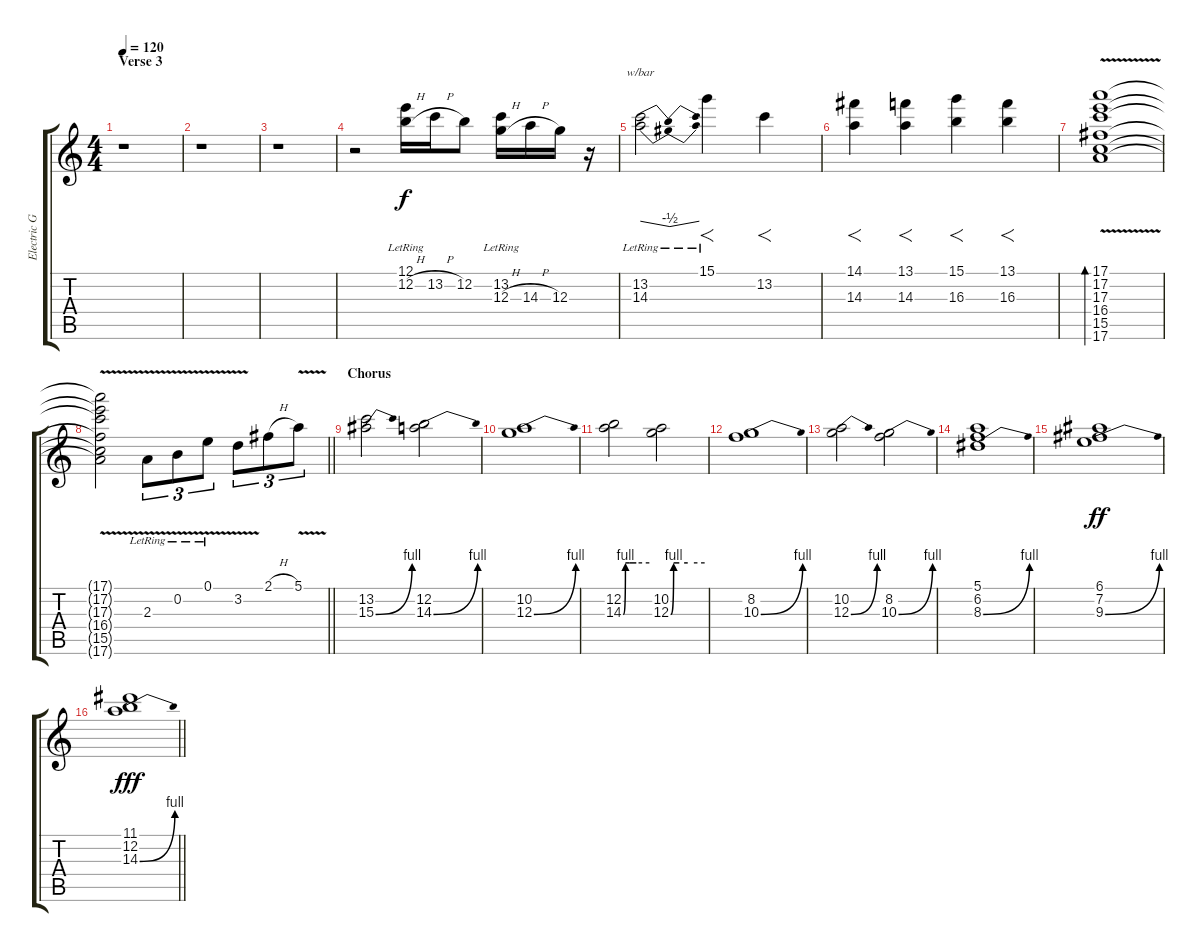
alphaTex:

\track ("Electric Guitar" "Electric G") {instrument overdrivenguitar}
\staff {score tabs}
\tuning (E4 B3 G3 D3 A2 E2) {hide}
\ts (4 4)
\section ("" "Verse 3")
\tempo 120
\clef g2
\ks c
r.1{dy f} |
r.1 |
r.1 |
r.2 (12.1{lr} 12.2{h}).16{volume 9} 13.2{h}.16 12.2.8 (13.2{lr} 12.3{h}).16 14.3{h}.16 12.3.16 r.16{volume 0} |
(13.2{lr} 14.3{lr}).2{tbe (dip default 0 0 30 -2 60 0) volume 9} 15.1{lr}.4{f} 13.2.4{f} |
(14.1 14.3).4{f} (13.1 14.3).4{f} (15.1 16.3).4{f} (13.1 16.3).4{f} |
(17.1{v} 17.2{v} 17.3{v} 16.4{v} 15.5{v} 17.6{v}).1{bd 480} |
\barLineRight lightlight
(17.1{t} 17.2{t} 17.3{t} 16.4{t} 15.5{t} 17.6{t}).2 2.3{v lr}.8{tu (3 2) instrument overdrivenguitar} 0.2{v lr}.8{tu (3 2)} 0.1{v lr}.8{tu (3 2)} 3.2{v}.8{tu (3 2)} 2.1{h}.8{tu (3 2)} 5.1{v}.8{tu (3 2)} |
\section ("" "Chorus")
(13.2 15.3{be (bend 0 0 60 4)}).2{volume 12} (12.2 14.3{be (bend 0 0 60 4)}).2 |
(10.2 12.3{be (bend 0 0 60 4)}).1 |
(12.2 14.3{be (custom 0 0 5 4 14 4 30 4 60 4)}).2 (10.2 12.3{be (custom 0 0 5 4 15 4 30 4 60 4)}).2 |
(8.2 10.3{be (bend 0 0 60 4)}).1 |
(10.2 12.3{be (bend 0 0 60 4)}).2 (8.2 10.3{be (bend 0 0 60 4)}).2 |
(5.1 6.2 8.3{be (bend 0 0 60 4)}).1 |
(6.1 7.2 9.3{be (bend 0 0 60 4)}).1{dy ff} |
\barLineRight lightlight
(11.1 12.2 14.3{be (bend 0 0 60 4)}).1{dy fff}
